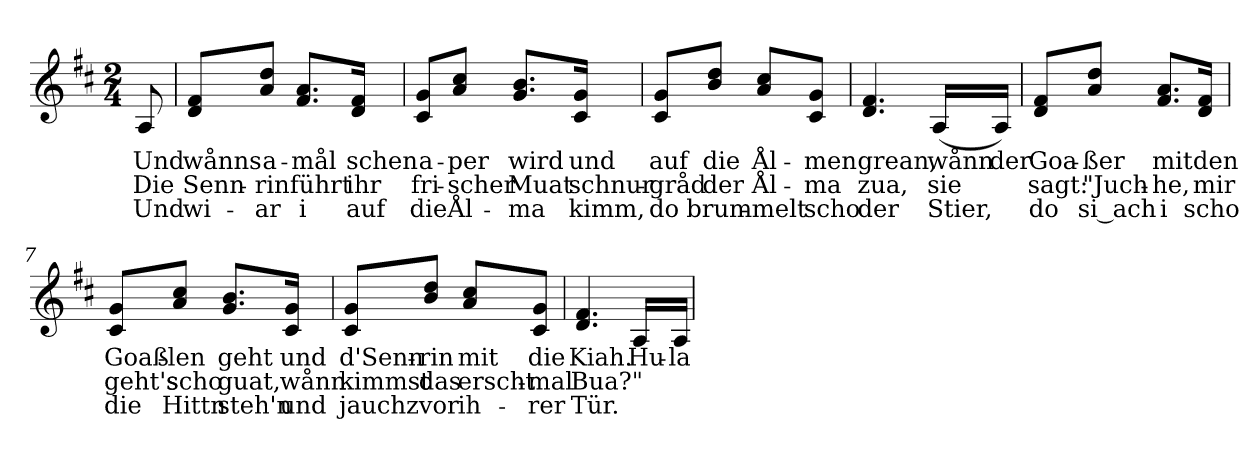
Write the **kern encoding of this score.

**kern	**text	**text	**text
*part1	*part1	*part1	*part1
*staff1	*staff1	*staff1	*staff1
!!LO:PB:g=z
*clefG2	*	*	*
*k[f#c#]	*	*	*
*b:	*	*	*
*M2/4	*	*	*
=1	=1	=1	=1
!	!LO:LY:b:color=#000000	!LO:LY:b:color=#000000	!LO:LY:b:color=#000000
8Ai/	Und	Die	Und
=2	=2	=2	=2
!	!LO:LY:b:color=#000000	!LO:LY:b:color=#000000	!LO:LY:b:color=#000000
8di/ 8f#iL	wånns	Senn-	wi-
!	!LO:LY:b:color=#000000	!LO:LY:b:color=#000000	!LO:LY:b:color=#000000
8ai/ 8ddiJ	a-	-rin	-ar
!	!LO:LY:b:color=#000000	!LO:LY:b:color=#000000	!LO:LY:b:color=#000000
8.f#i/ 8.aiL	-mål	führt	i
!	!LO:LY:b:color=#000000	!LO:LY:b:color=#000000	!LO:LY:b:color=#000000
16di/ 16f#iJk	schen	ihr	auf
=3	=3	=3	=3
!	!LO:LY:b:color=#000000	!LO:LY:b:color=#000000	!LO:LY:b:color=#000000
8c#i/ 8giL	a-	fri-	die
!	!LO:LY:b:color=#000000	!LO:LY:b:color=#000000	!LO:LY:b:color=#000000
8ai/ 8cc#iJ	-per	-scher	Ål-
!	!LO:LY:b:color=#000000	!LO:LY:b:color=#000000	!LO:LY:b:color=#000000
8.gi/ 8.biL	wird	Muat	-ma
!	!LO:LY:b:color=#000000	!LO:LY:b:color=#000000	!LO:LY:b:color=#000000
16c#i/ 16giJk	und	schnur-	kimm,
=4	=4	=4	=4
!	!LO:LY:b:color=#000000	!LO:LY:b:color=#000000	!LO:LY:b:color=#000000
8c#i/ 8giL	auf	-gråd	do
!	!LO:LY:b:color=#000000	!LO:LY:b:color=#000000	!LO:LY:b:color=#000000
8bi/ 8ddiJ	die	der	brum-
!	!LO:LY:b:color=#000000	!LO:LY:b:color=#000000	!LO:LY:b:color=#000000
8ai/ 8cc#iL	Ål-	Ål-	-melt
!	!LO:LY:b:color=#000000	!LO:LY:b:color=#000000	!LO:LY:b:color=#000000
8c#i/ 8giJ	-men	-ma	scho
=5	=5	=5	=5
!	!LO:LY:b:color=#000000	!LO:LY:b:color=#000000	!LO:LY:b:color=#000000
4.di/ 4.f#i	grean,	zua,	der
!	!LO:LY:b:color=#000000	!LO:LY:b:color=#000000	!LO:LY:b:color=#000000
(16Ai/LL	wånn	sie	Stier,
!	!LO:LY:b:color=#000000	!	!
16Ai/JJ)	der	.	.
!!LO:LB:g=z
=6	=6	=6	=6
!	!LO:LY:b:color=#000000	!LO:LY:b:color=#000000	!LO:LY:b:color=#000000
8di/ 8f#iL	Goa-	sagt:	do
!	!LO:LY:b:color=#000000	!LO:LY:b:color=#000000	!LO:LY:b:color=#000000
8ai/ 8ddiJ	-ßer	"Juch-	si_ach
!	!LO:LY:b:color=#000000	!LO:LY:b:color=#000000	!LO:LY:b:color=#000000
8.f#i/ 8.aiL	mit	-he,	i
!	!LO:LY:b:color=#000000	!LO:LY:b:color=#000000	!LO:LY:b:color=#000000
16di/ 16f#iJk	den	mir	scho
=7	=7	=7	=7
!	!LO:LY:b:color=#000000	!LO:LY:b:color=#000000	!LO:LY:b:color=#000000
8c#i/ 8giL	Goaß-	geht's	die
!	!LO:LY:b:color=#000000	!LO:LY:b:color=#000000	!LO:LY:b:color=#000000
8ai/ 8cc#iJ	-len	scho	Hittn
!	!LO:LY:b:color=#000000	!LO:LY:b:color=#000000	!LO:LY:b:color=#000000
8.gi/ 8.biL	geht	guat,	steh'n
!	!LO:LY:b:color=#000000	!LO:LY:b:color=#000000	!LO:LY:b:color=#000000
16c#i/ 16giJk	und	wånn	und
=8	=8	=8	=8
!	!LO:LY:b:color=#000000	!LO:LY:b:color=#000000	!LO:LY:b:color=#000000
8c#i/ 8giL	d'Senn-	kimmst	jauchz
!	!LO:LY:b:color=#000000	!LO:LY:b:color=#000000	!LO:LY:b:color=#000000
8bi/ 8ddiJ	-rin	das	vor
!	!LO:LY:b:color=#000000	!LO:LY:b:color=#000000	!LO:LY:b:color=#000000
8ai/ 8cc#iL	mit	erscht-	ih-
!	!LO:LY:b:color=#000000	!LO:LY:b:color=#000000	!LO:LY:b:color=#000000
8c#i/ 8giJ	die	-mal	-rer
=9	=9	=9	=9
!	!LO:LY:b:color=#000000	!LO:LY:b:color=#000000	!LO:LY:b:color=#000000
4.di/ 4.f#i	Kiah.	Bua?"	Tür.
!	!LO:LY:b:color=#000000	!	!
16Ai/LL	Hu-	.	.
!	!LO:LY:b:color=#000000	!	!
16Ai/JJ	-la-	.	.
=	=	=	=
*-	*-	*-	*-
